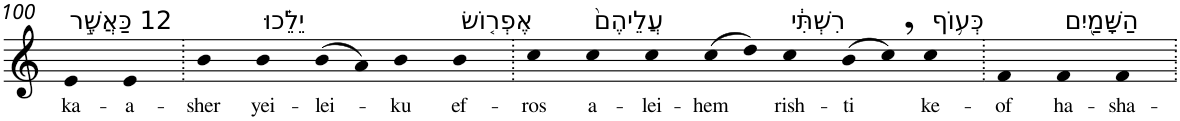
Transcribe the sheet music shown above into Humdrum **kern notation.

**kern	**text
*part1	*part1
*staff1	*staff1
*I"Piano	*
*I'Pno	*
!!LO:PB:g=z
*clefG2	*
*k[]	*
=100	=100
!LO:TX:a:t=12 כַּאֲשֶׁ֣ר	!
!	!LO:LY:b
4e	ka-
!	!LO:LY:b
4e	-a-
=101.	=101.
!	!LO:LY:b
4b	-sher
!LO:TX:a:t=יֵלֵ֗כוּ	!
!	!LO:LY:b
4b	yei-
!	!LO:LY:b
(>8b	-lei-
8a)	.
!	!LO:LY:b
4b	-ku
!LO:TX:a:t=אֶפְר֤וֹשׂ	!
!	!LO:LY:b
4b	ef-
=102.	=102.
!	!LO:LY:b
4cc	-ros
!LO:TX:a:t=עֲלֵיהֶם֙	!
!	!LO:LY:b
4cc	a-
!	!LO:LY:b
4cc	-lei-
!	!LO:LY:b
(>8cc	-hem
8dd)	.
!LO:TX:a:t=רִשְׁתִּ֔י	!
!	!LO:LY:b
4cc	rish-
!	!LO:LY:b
(>8b	-ti
8cc,)	.
!LO:TX:a:t=כְּע֥וֹף	!
!	!LO:LY:b
4cc	ke-
=103.	=103.
!	!LO:LY:b
4f	-of
!LO:TX:a:t=הַשָּׁמַ֖יִם	!
!	!LO:LY:b
4f	ha-
!	!LO:LY:b
4f	-sha-
=.	=.
*-	*-
